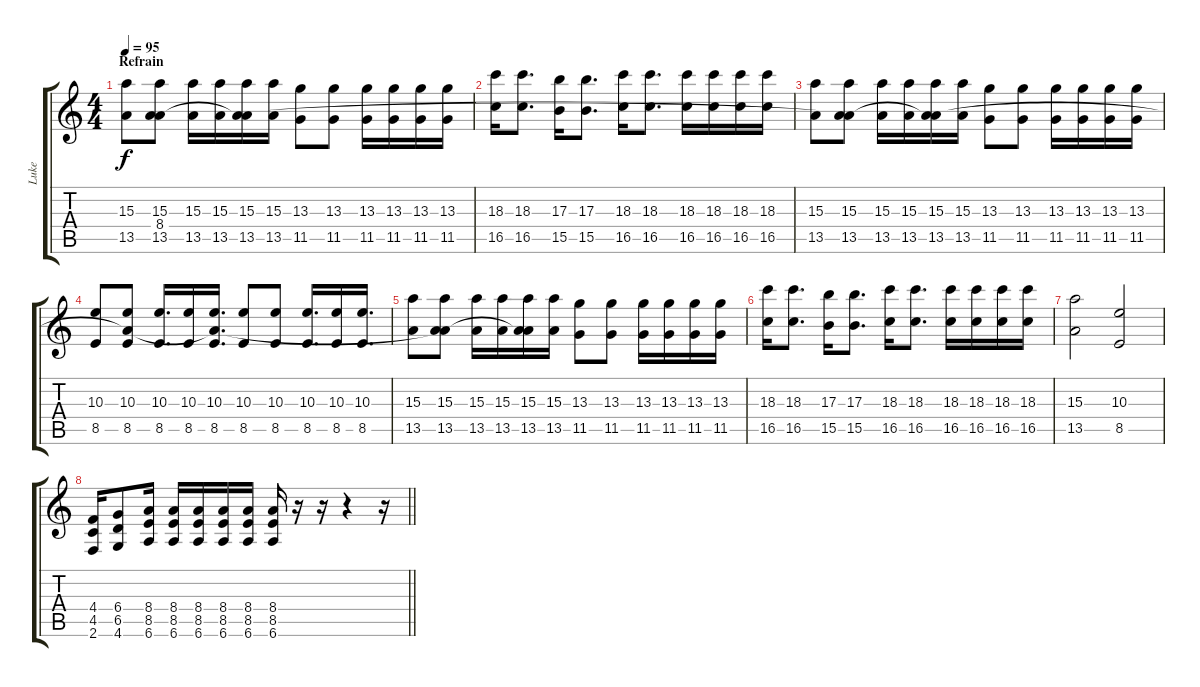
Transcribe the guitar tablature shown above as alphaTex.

\track ("Luke" "Luke") {instrument distortionguitar}
\staff {score tabs}
\tuning (Eb4 Bb3 Gb3 Db3 Ab2 Eb2) {hide}
\ts (4 4)
\section ("" "Refrain")
\tempo 95
\clef g2
\ks c
(15.3 13.5).8{dy f} (15.3 8.4{t} 13.5).8 (15.3 13.5).16 (15.3 13.5).16 (15.3 8.4{t} 13.5).16 (15.3 13.5).16 (13.3 11.5).8 (13.3 11.5).8 (13.3 11.5).16 (13.3 11.5).16 (13.3 11.5).16 (13.3 11.5).16 |
(18.3 16.5).16 (18.3 16.5).8{d} (17.3 15.5).16 (17.3 15.5).8{d} (18.3 16.5).16 (18.3 16.5).8{d} (18.3 16.5).16 (18.3 16.5).16 (18.3 16.5).16 (18.3 16.5).16 |
(15.3 13.5).8 (15.3 8.4{t} 13.5).8 (15.3 13.5).16 (15.3 13.5).16 (15.3 8.4{t} 13.5).16 (15.3 13.5).16 (13.3 11.5).8 (13.3 11.5).8 (13.3 11.5).16 (13.3 11.5).16 (13.3 11.5).16 (13.3 11.5).16 |
(10.3 8.5).8 (10.3 8.4{t} 8.5).8 (10.3 8.5).16{d} (10.3 8.5).16 (10.3 8.4{t} 8.5).16{d} (10.3 8.5).8 (10.3 8.5).8 (10.3 8.5).16{d} (10.3 8.5).16 (10.3 8.5).16{d} |
(15.3 13.5).8 (15.3 8.4{t} 13.5).8 (15.3 13.5).16 (15.3 13.5).16 (15.3 8.4{t} 13.5).16 (15.3 13.5).16 (13.3 11.5).8 (13.3 11.5).8 (13.3 11.5).16 (13.3 11.5).16 (13.3 11.5).16 (13.3 11.5).16 |
(18.3 16.5).16 (18.3 16.5).8{d} (17.3 15.5).16 (17.3 15.5).8{d} (18.3 16.5).16 (18.3 16.5).8{d} (18.3 16.5).16 (18.3 16.5).16 (18.3 16.5).16 (18.3 16.5).16 |
(15.3 13.5).2 (10.3 8.5).2 |
\barLineRight lightlight
(4.4 4.5 2.6).16 (6.4 6.5 4.6).8 (8.4 8.5 6.6).16 (8.4 8.5 6.6).16 (8.4 8.5 6.6).16 (8.4 8.5 6.6).16 (8.4 8.5 6.6).16 (8.4 8.5 6.6).16 r.16 r.16 r.4 r.16
